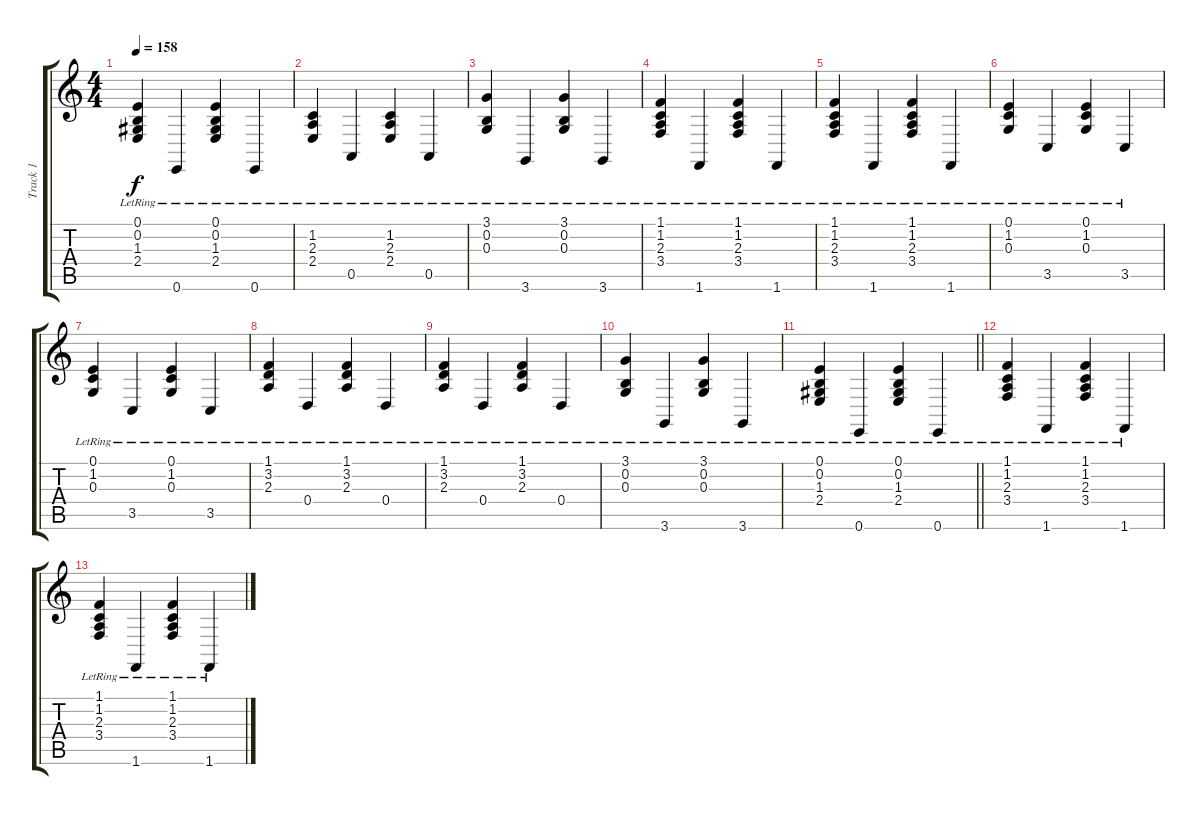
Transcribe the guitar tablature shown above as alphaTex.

\track ("Track 1" "Track 1") {instrument acousticgrandpiano}
\staff {score tabs}
\tuning (E4 B3 G3 D3 A2 E2) {hide}
\ts (4 4)
\tempo 158
\clef g2
\ks c
(0.1{lr} 0.2{lr} 1.3{lr} 2.4{lr}).4{dy f} 0.6{lr}.4 (0.1{lr} 0.2{lr} 1.3{lr} 2.4{lr}).4 0.6{lr}.4 |
(1.2{lr} 2.3{lr} 2.4{lr}).4 0.5{lr}.4 (1.2{lr} 2.3{lr} 2.4{lr}).4 0.5{lr}.4 |
(3.1{lr} 0.2{lr} 0.3{lr}).4 3.6{lr}.4 (3.1{lr} 0.2{lr} 0.3{lr}).4 3.6{lr}.4 |
(1.1{lr} 1.2{lr} 2.3{lr} 3.4{lr}).4 1.6{lr}.4 (1.1{lr} 1.2{lr} 2.3{lr} 3.4{lr}).4 1.6{lr}.4 |
(1.1{lr} 1.2{lr} 2.3{lr} 3.4{lr}).4 1.6{lr}.4 (1.1{lr} 1.2{lr} 2.3{lr} 3.4{lr}).4 1.6{lr}.4 |
(0.1{lr} 1.2{lr} 0.3{lr}).4 3.5{lr}.4 (0.1{lr} 1.2{lr} 0.3{lr}).4 3.5{lr}.4 |
(0.1{lr} 1.2{lr} 0.3{lr}).4 3.5{lr}.4 (0.1{lr} 1.2{lr} 0.3{lr}).4 3.5{lr}.4 |
(1.1{lr} 3.2{lr} 2.3{lr}).4 0.4{lr}.4 (1.1{lr} 3.2{lr} 2.3{lr}).4 0.4{lr}.4 |
(1.1{lr} 3.2{lr} 2.3{lr}).4 0.4{lr}.4 (1.1{lr} 3.2{lr} 2.3{lr}).4 0.4{lr}.4 |
(3.1{lr} 0.2{lr} 0.3{lr}).4 3.6{lr}.4 (3.1{lr} 0.2{lr} 0.3{lr}).4 3.6{lr}.4 |
\barLineRight lightlight
(0.1{lr} 0.2{lr} 1.3{lr} 2.4{lr}).4 0.6{lr}.4 (0.1{lr} 0.2{lr} 1.3{lr} 2.4{lr}).4 0.6{lr}.4 |
(1.1{lr} 1.2{lr} 2.3{lr} 3.4{lr}).4 1.6{lr}.4 (1.1{lr} 1.2{lr} 2.3{lr} 3.4{lr}).4 1.6{lr}.4 |
(1.1{lr} 1.2{lr} 2.3{lr} 3.4{lr}).4 1.6{lr}.4 (1.1{lr} 1.2{lr} 2.3{lr} 3.4{lr}).4 1.6{lr}.4
